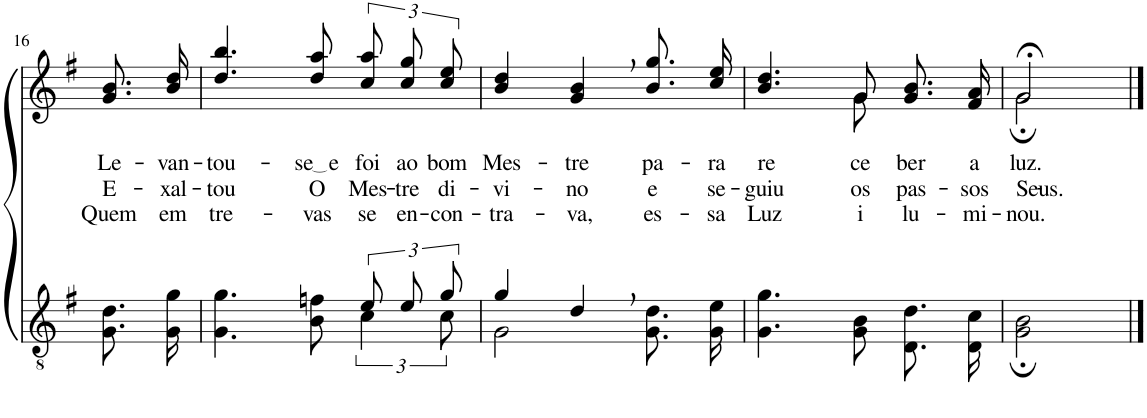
**kern	**kern	**text	**text	**text
*part2	*part1	*part1	*part1	*part1
*staff2	*staff1	*staff1	*staff1	*staff1
*I"Parte III e IV	*I"Parte I e II	*	*	*
!!LO:PB:g=z
*clefGv2	*clefG2	*	*	*
*Trd4c7	*Trd4c7	*	*	*
*k[f#]	*k[f#]	*	*	*
*M3/4	*M3/4	*	*	*
=16	=16	=16	=16	=16
!	!	!LO:LY:b	!LO:LY:b	!LO:LY:b
8.G\ 8.d\L	8.g\ 8.b\L	Le-	E-	Quem
!	!	!LO:LY:b	!LO:LY:b	!LO:LY:b
16G\ 16g\Jk	16b\ 16dd\Jk	-van-	-xal-	em
=17	=17	=17	=17	=17
*^	*	*	*	*
!	!	!	!LO:LY:b	!LO:LY:b	!LO:LY:b
2ryy	4.G\ 4.g\	4.dd/ 4.bb/	-tou-	-tou	tre-
!	!	!	!LO:LY:b	!LO:LY:b	!LO:LY:b
.	8B\ 8fn\	8dd/ 8aa/	se e	O	-vas
!	!	!	!LO:LY:b	!LO:LY:b	!LO:LY:b
12e/L	6c\	12cc\ 12aa\L	foi	Mes-	se
!	!	!	!LO:LY:b	!LO:LY:b	!LO:LY:b
12e/	.	12cc\ 12gg\	ao	-tre	en-
!	!	!	!LO:LY:b	!LO:LY:b	!LO:LY:b
12g/J	12c\	12cc\ 12ee\J	bom	di-	-con-
=18	=18	=18	=18	=18	=18
!	!	!	!LO:LY:b	!LO:LY:b	!LO:LY:b
4g/	2G\	4b/ 4dd/	Mes-	-vi-	-tra-
!	!	!	!LO:LY:b	!LO:LY:b	!LO:LY:b
4d,/	.	4g/, 4b/,	-tre	-no	-va,
!	!	!	!LO:LY:b	!LO:LY:b	!LO:LY:b
4ryy	8.G\ 8.d\L	8.b\ 8.gg\L	pa-	e	es-
!	!	!	!LO:LY:b	!LO:LY:b	!LO:LY:b
.	16G\ 16e\Jk	16cc\ 16ee\Jk	-ra	se-	-sa
=19	=19	=19	=19	=19	=19
!	!	!	!LO:LY:b	!LO:LY:b	!LO:LY:b
*v	*v	*^	*	*	*
4.G\ 4.g\	4.b/ 4.dd/	4.ryy	re-	-guiu	Luz
!	!	!	!LO:LY:b	!LO:LY:b	!LO:LY:b
8G\ 8B\	8g/	8g\	-ce-	os	i-
!	!	!	!LO:LY:b	!LO:LY:b	!LO:LY:b
8.D/ 8.d/L	8.g/ 8.b/L	4ryy	-ber	pas-	-lu-
!	!	!	!LO:LY:b	!LO:LY:b	!LO:LY:b
16D/ 16c/Jk	16f#/ 16a/Jk	.	a	-sos	-mi-
=20	=20	=20	=20	=20	=20
!	!	!	!LO:LY:b	!LO:LY:b	!LO:LY:b
2G\; 2B\;	2g;<\	2g;/	luz.	Seus.-	-nou.
*	*v	*v	*	*	*
==	==	==	==	==
*-	*-	*-	*-	*-
